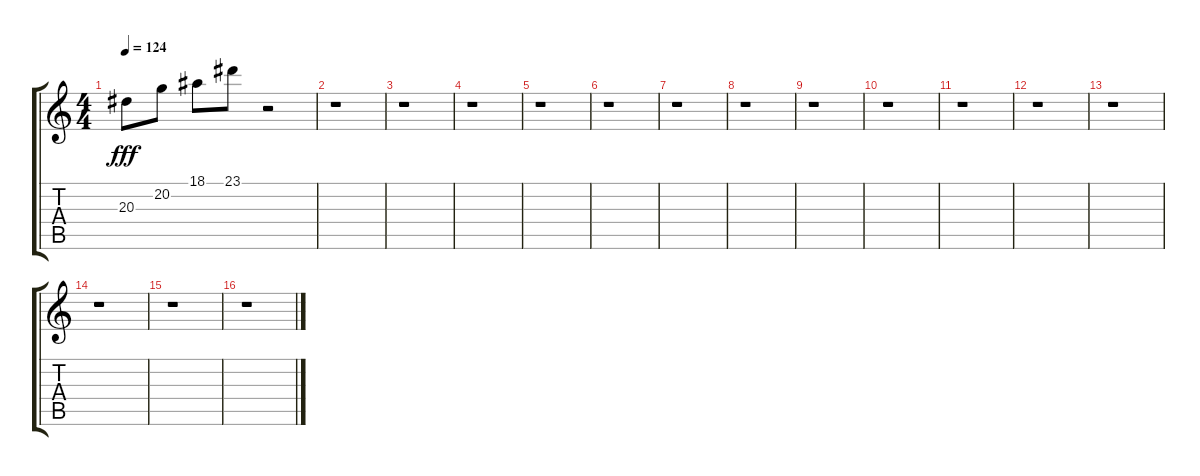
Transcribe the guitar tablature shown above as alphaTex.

\track "" {instrument pad8sweep}
\staff {score tabs}
\tuning (E4 B3 G3 D3 A2 E2) {hide}
\ts (4 4)
\tempo 124
\clef g2
\ks c
20.3.8{dy fff} 20.2.8 18.1.8 23.1.8 r.2 |
r.1 |
r.1 |
r.1 |
r.1 |
r.1 |
r.1 |
r.1 |
r.1 |
r.1 |
r.1 |
r.1 |
r.1 |
r.1 |
r.1 |
r.1
